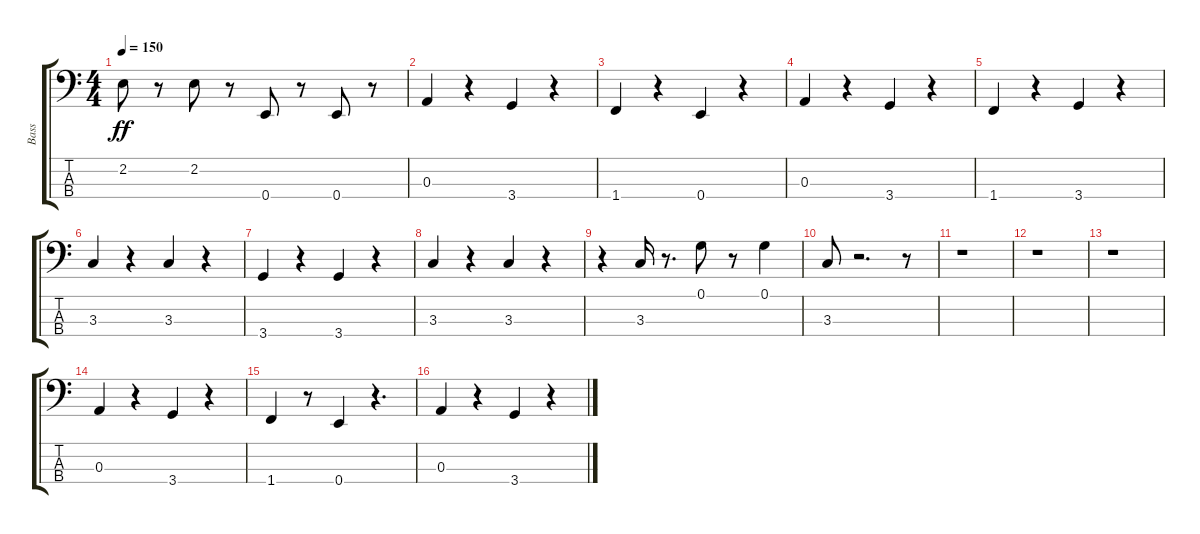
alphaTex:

\track ("Bass" "Bass") {instrument electricbasspick}
\staff {score tabs}
\tuning (G2 D2 A1 E1) {hide}
\ts (4 4)
\tempo 150
\clef f4
\ks c
2.2.8{dy ff} r.8 2.2.8 r.8 0.4.8 r.8 0.4.8 r.8 |
0.3.4 r.4 3.4.4 r.4 |
1.4.4 r.4 0.4.4 r.4 |
0.3.4 r.4 3.4.4 r.4 |
1.4.4 r.4 3.4.4 r.4 |
3.3.4 r.4 3.3.4 r.4 |
3.4.4 r.4 3.4.4 r.4 |
3.3.4 r.4 3.3.4 r.4 |
r.4 3.3.16 r.8{d} 0.1.8 r.8 0.1.4 |
3.3.8 r.2{d} r.8 |
r.1 |
r.1 |
r.1 |
0.3.4 r.4 3.4.4 r.4 |
1.4.4 r.8 0.4.4 r.4{d} |
0.3.4 r.4 3.4.4 r.4
